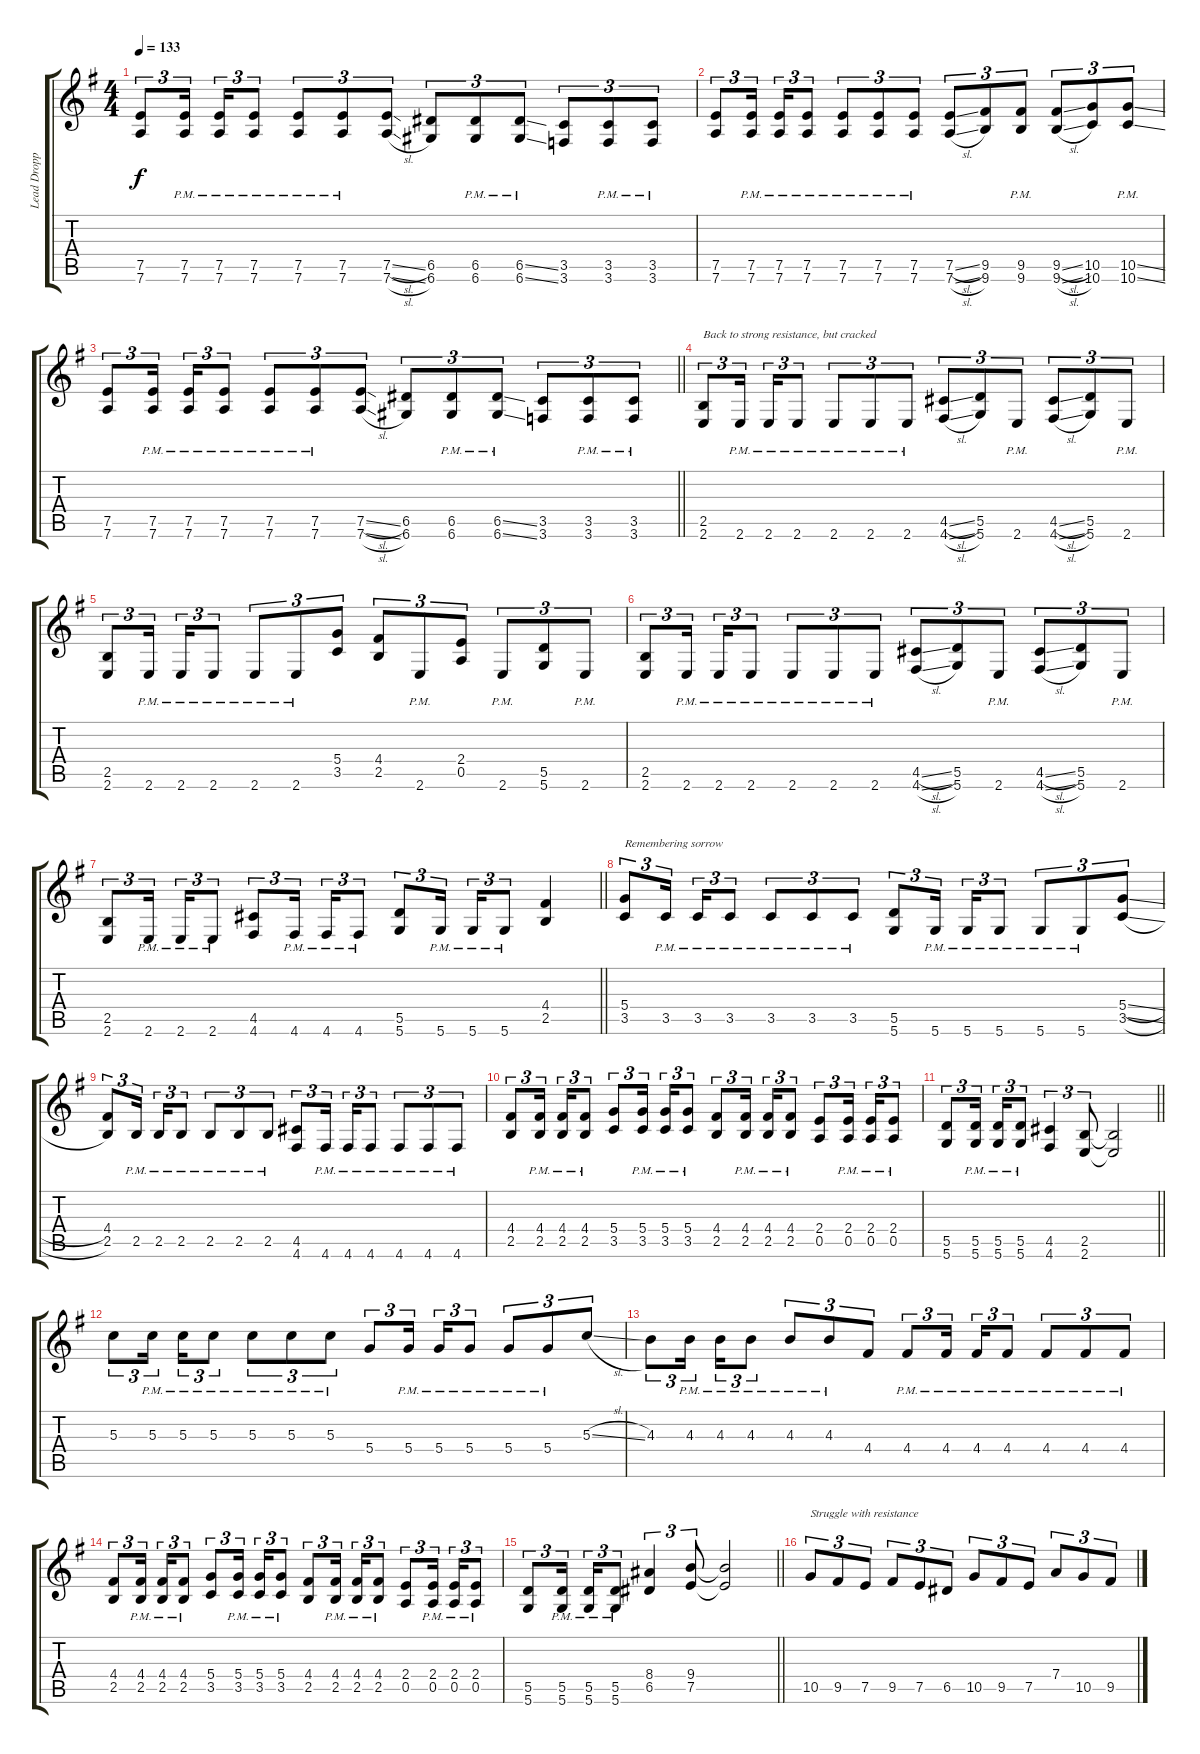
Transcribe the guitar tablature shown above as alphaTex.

\track ("Lead Dropped D " "Lead Dropp") {instrument distortionguitar}
\staff {score tabs}
\tuning (E4 B3 G3 D3 A2 D2) {hide}
\ts (4 4)
\tempo 133
\clef g2
\ks eminor
(7.5 7.6).8{tu (3 2) dy f} (7.5{pm} 7.6{pm}).16{tu (3 2) beam splitsecondary} (7.5{pm} 7.6{pm}).16{tu (3 2)} (7.5{pm} 7.6{pm}).8{tu (3 2)} (7.5{pm} 7.6{pm}).8{tu (3 2)} (7.5{pm} 7.6{pm}).8{tu (3 2)} (7.5{sl} 7.6{sl}).8{tu (3 2)} (6.5 6.6).8{tu (3 2)} (6.5{pm} 6.6{pm}).8{tu (3 2)} (6.5{ss pm} 6.6{ss pm}).8{tu (3 2)} (3.5 3.6).8{tu (3 2)} (3.5{pm} 3.6{pm}).8{tu (3 2)} (3.5{pm} 3.6{pm}).8{tu (3 2)} |
(7.5 7.6).8{tu (3 2)} (7.5{pm} 7.6{pm}).16{tu (3 2) beam splitsecondary} (7.5{pm} 7.6{pm}).16{tu (3 2)} (7.5{pm} 7.6{pm}).8{tu (3 2)} (7.5{pm} 7.6{pm}).8{tu (3 2)} (7.5{pm} 7.6{pm}).8{tu (3 2)} (7.5{pm} 7.6{pm}).8{tu (3 2)} (7.5{sl} 7.6{sl}).8{tu (3 2)} (9.5 9.6).8{tu (3 2)} (9.5{pm} 9.6{pm}).8{tu (3 2)} (9.5{sl} 9.6{sl}).8{tu (3 2)} (10.5 10.6).8{tu (3 2)} (10.5{ss pm} 10.6{ss pm}).8{tu (3 2)} |
\barLineRight lightlight
(7.5 7.6).8{tu (3 2)} (7.5{pm} 7.6{pm}).16{tu (3 2) beam splitsecondary} (7.5{pm} 7.6{pm}).16{tu (3 2)} (7.5{pm} 7.6{pm}).8{tu (3 2)} (7.5{pm} 7.6{pm}).8{tu (3 2)} (7.5{pm} 7.6{pm}).8{tu (3 2)} (7.5{sl} 7.6{sl}).8{tu (3 2)} (6.5 6.6).8{tu (3 2)} (6.5{pm} 6.6{pm}).8{tu (3 2)} (6.5{ss pm} 6.6{ss pm}).8{tu (3 2)} (3.5 3.6).8{tu (3 2)} (3.5{pm} 3.6{pm}).8{tu (3 2)} (3.5{pm} 3.6{pm}).8{tu (3 2)} |
(2.5 2.6).8{tu (3 2) txt "Back to strong resistance, but cracked" balance 8} 2.6{pm}.16{tu (3 2) beam splitsecondary} 2.6{pm}.16{tu (3 2)} 2.6{pm}.8{tu (3 2)} 2.6{pm}.8{tu (3 2)} 2.6{pm}.8{tu (3 2)} 2.6{pm}.8{tu (3 2)} (4.5{sl} 4.6{sl}).8{tu (3 2)} (5.5 5.6).8{tu (3 2)} 2.6{pm}.8{tu (3 2)} (4.5{sl} 4.6{sl}).8{tu (3 2)} (5.5 5.6).8{tu (3 2)} 2.6{pm}.8{tu (3 2)} |
(2.5 2.6).8{tu (3 2)} 2.6{pm}.16{tu (3 2) beam splitsecondary} 2.6{pm}.16{tu (3 2)} 2.6{pm}.8{tu (3 2)} 2.6{pm}.8{tu (3 2)} 2.6{pm}.8{tu (3 2)} (5.4 3.5).8{tu (3 2)} (4.4 2.5).8{tu (3 2)} 2.6{pm}.8{tu (3 2)} (2.4 0.5).8{tu (3 2)} 2.6{pm}.8{tu (3 2)} (5.5 5.6).8{tu (3 2)} 2.6{pm}.8{tu (3 2)} |
(2.5 2.6).8{tu (3 2)} 2.6{pm}.16{tu (3 2) beam splitsecondary} 2.6{pm}.16{tu (3 2)} 2.6{pm}.8{tu (3 2)} 2.6{pm}.8{tu (3 2)} 2.6{pm}.8{tu (3 2)} 2.6{pm}.8{tu (3 2)} (4.5{sl} 4.6{sl}).8{tu (3 2)} (5.5 5.6).8{tu (3 2)} 2.6{pm}.8{tu (3 2)} (4.5{sl} 4.6{sl}).8{tu (3 2)} (5.5 5.6).8{tu (3 2)} 2.6{pm}.8{tu (3 2)} |
\barLineRight lightlight
(2.5 2.6).8{tu (3 2)} 2.6{pm}.16{tu (3 2) beam splitsecondary} 2.6{pm}.16{tu (3 2)} 2.6{pm}.8{tu (3 2)} (4.5 4.6).8{tu (3 2)} 4.6{pm}.16{tu (3 2) beam splitsecondary} 4.6{pm}.16{tu (3 2)} 4.6{pm}.8{tu (3 2)} (5.5 5.6).8{tu (3 2)} 5.6{pm}.16{tu (3 2) beam splitsecondary} 5.6{pm}.16{tu (3 2)} 5.6{pm}.8{tu (3 2)} (4.4 2.5).4{balance 8} |
\section ("" "")
(5.4 3.5).8{tu (3 2) txt "Remembering sorrow"} 3.5{pm}.16{tu (3 2) beam splitsecondary} 3.5{pm}.16{tu (3 2)} 3.5{pm}.8{tu (3 2)} 3.5{pm}.8{tu (3 2)} 3.5{pm}.8{tu (3 2)} 3.5{pm}.8{tu (3 2)} (5.5 5.6).8{tu (3 2)} 5.6{pm}.16{tu (3 2) beam splitsecondary} 5.6{pm}.16{tu (3 2)} 5.6{pm}.8{tu (3 2)} 5.6{pm}.8{tu (3 2)} 5.6{pm}.8{tu (3 2)} (5.4{sl} 3.5{sl}).8{tu (3 2)} |
(4.4 2.5).8{tu (3 2)} 2.5{pm}.16{tu (3 2) beam splitsecondary} 2.5{pm}.16{tu (3 2)} 2.5{pm}.8{tu (3 2)} 2.5{pm}.8{tu (3 2)} 2.5{pm}.8{tu (3 2)} 2.5{pm}.8{tu (3 2)} (4.5 4.6).8{tu (3 2)} 4.6{pm}.16{tu (3 2) beam splitsecondary} 4.6{pm}.16{tu (3 2)} 4.6{pm}.8{tu (3 2)} 4.6{pm}.8{tu (3 2)} 4.6{pm}.8{tu (3 2)} 4.6{pm}.8{tu (3 2)} |
(4.4 2.5).8{tu (3 2)} (4.4{pm} 2.5{pm}).16{tu (3 2) beam splitsecondary} (4.4{pm} 2.5{pm}).16{tu (3 2)} (4.4{pm} 2.5{pm}).8{tu (3 2)} (5.4 3.5).8{tu (3 2)} (5.4{pm} 3.5{pm}).16{tu (3 2) beam splitsecondary} (5.4{pm} 3.5{pm}).16{tu (3 2)} (5.4{pm} 3.5{pm}).8{tu (3 2)} (4.4 2.5).8{tu (3 2)} (4.4{pm} 2.5{pm}).16{tu (3 2) beam splitsecondary} (4.4{pm} 2.5{pm}).16{tu (3 2)} (4.4{pm} 2.5{pm}).8{tu (3 2)} (2.4 0.5).8{tu (3 2)} (2.4{pm} 0.5{pm}).16{tu (3 2) beam splitsecondary} (2.4{pm} 0.5{pm}).16{tu (3 2)} (2.4{pm} 0.5{pm}).8{tu (3 2)} |
\barLineRight lightlight
(5.5 5.6).8{tu (3 2)} (5.5{pm} 5.6{pm}).16{tu (3 2) beam splitsecondary} (5.5{pm} 5.6{pm}).16{tu (3 2)} (5.5{pm} 5.6{pm}).8{tu (3 2)} (4.5 4.6).4{tu (3 2)} (2.5 2.6).8{tu (3 2)} (2.5{t} 2.6{t}).2 |
5.3.8{tu (3 2)} 5.3{pm}.16{tu (3 2) beam splitsecondary} 5.3{pm}.16{tu (3 2)} 5.3{pm}.8{tu (3 2)} 5.3{pm}.8{tu (3 2)} 5.3{pm}.8{tu (3 2)} 5.3{pm}.8{tu (3 2)} 5.4.8{tu (3 2)} 5.4{pm}.16{tu (3 2) beam splitsecondary} 5.4{pm}.16{tu (3 2)} 5.4{pm}.8{tu (3 2)} 5.4{pm}.8{tu (3 2)} 5.4{pm}.8{tu (3 2)} 5.3{sl}.8{tu (3 2)} |
4.3.8{tu (3 2)} 4.3{pm}.16{tu (3 2) beam splitsecondary} 4.3{pm}.16{tu (3 2)} 4.3{pm}.8{tu (3 2)} 4.3{pm}.8{tu (3 2)} 4.3{pm}.8{tu (3 2)} 4.4.8{tu (3 2)} 4.4{pm}.8{tu (3 2)} 4.4{pm}.16{tu (3 2) beam splitsecondary} 4.4{pm}.16{tu (3 2)} 4.4{pm}.8{tu (3 2)} 4.4{pm}.8{tu (3 2)} 4.4{pm}.8{tu (3 2)} 4.4{pm}.8{tu (3 2)} |
(4.4 2.5).8{tu (3 2)} (4.4{pm} 2.5{pm}).16{tu (3 2) beam splitsecondary} (4.4{pm} 2.5{pm}).16{tu (3 2)} (4.4{pm} 2.5{pm}).8{tu (3 2)} (5.4 3.5).8{tu (3 2)} (5.4{pm} 3.5{pm}).16{tu (3 2) beam splitsecondary} (5.4{pm} 3.5{pm}).16{tu (3 2)} (5.4{pm} 3.5{pm}).8{tu (3 2)} (4.4 2.5).8{tu (3 2)} (4.4{pm} 2.5{pm}).16{tu (3 2) beam splitsecondary} (4.4{pm} 2.5{pm}).16{tu (3 2)} (4.4{pm} 2.5{pm}).8{tu (3 2)} (2.4 0.5).8{tu (3 2)} (2.4{pm} 0.5{pm}).16{tu (3 2) beam splitsecondary} (2.4{pm} 0.5{pm}).16{tu (3 2)} (2.4{pm} 0.5{pm}).8{tu (3 2)} |
\barLineRight lightlight
(5.5 5.6).8{tu (3 2)} (5.5{pm} 5.6{pm}).16{tu (3 2) beam splitsecondary} (5.5{pm} 5.6{pm}).16{tu (3 2)} (5.5{pm} 5.6{pm}).8{tu (3 2)} (8.4 6.5).4{tu (3 2)} (9.4 7.5).8{tu (3 2)} (9.4{t} 7.5{t}).2 |
\section ("" "")
10.5.8{tu (3 2) txt "Struggle with resistance" balance 8} 9.5.8{tu (3 2)} 7.5.8{tu (3 2)} 9.5.8{tu (3 2)} 7.5.8{tu (3 2)} 6.5.8{tu (3 2)} 10.5.8{tu (3 2)} 9.5.8{tu (3 2)} 7.5.8{tu (3 2)} 7.4.8{tu (3 2)} 10.5.8{tu (3 2)} 9.5.8{tu (3 2)}
